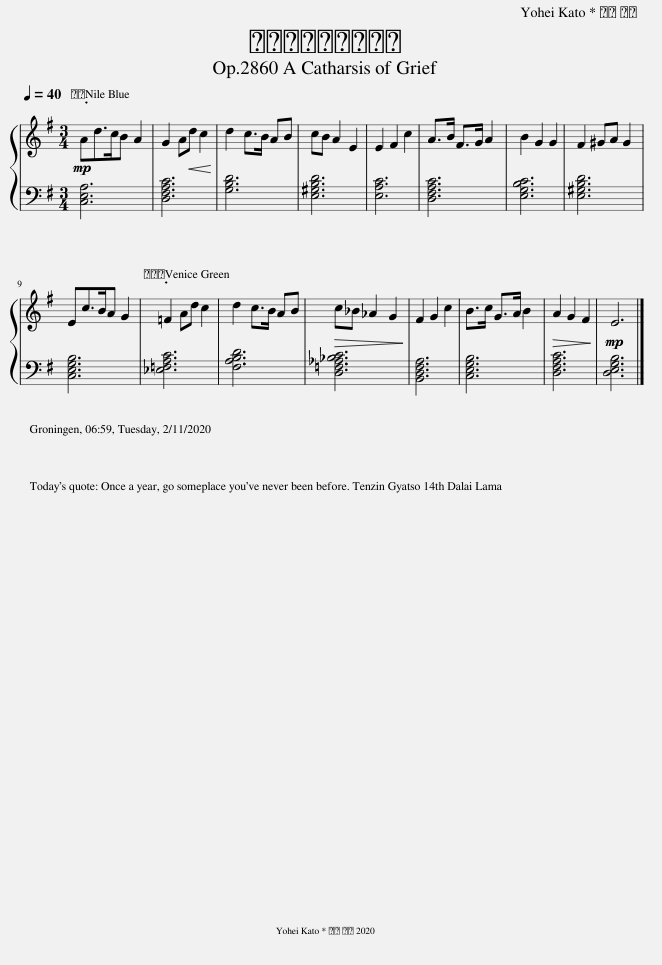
X:1
%%score { 1 | 2 }
L:1/8
Q:1/4=40
M:3/4
I:linebreak $
K:G
V:1 treble
V:2 bass
V:1
!mp! Ad>cB A2 | G2 A!<(!d c2!<)! | d2 c>B AB | cB A2 E2 | E2 F2 c2 | %5
 A>B F>G A2 | B2 G2 G2 | F2 ^GA G2 |$ Ec>BA G2 | =F2 Ad c2 | %10
 d2 c>B AB |!>(! c_B _A2 G2!>)! | F2 G2 c2 | B>c G>A B2 |!>(! A2 G2 F2!>)! | %15
!mp! E6 |] %16
V:2
 [C,E,A,]6 | [D,F,A,C]6 | [G,B,D]6 | [E,^G,B,D]6 | [E,A,C]6 | %5
 [D,F,A,C]6 | [E,G,B,C]6 | [E,^G,B,D]6 |$ [C,E,G,B,]6 | [_E,=F,A,C]6 | %10
 [F,A,B,D]6 | [D,=F,_A,_B,C]6 | [B,,D,F,A,]6 | [C,E,G,B,]6 | [D,F,A,C]6 | %15
 [D,E,G,B,]6 |] %16
